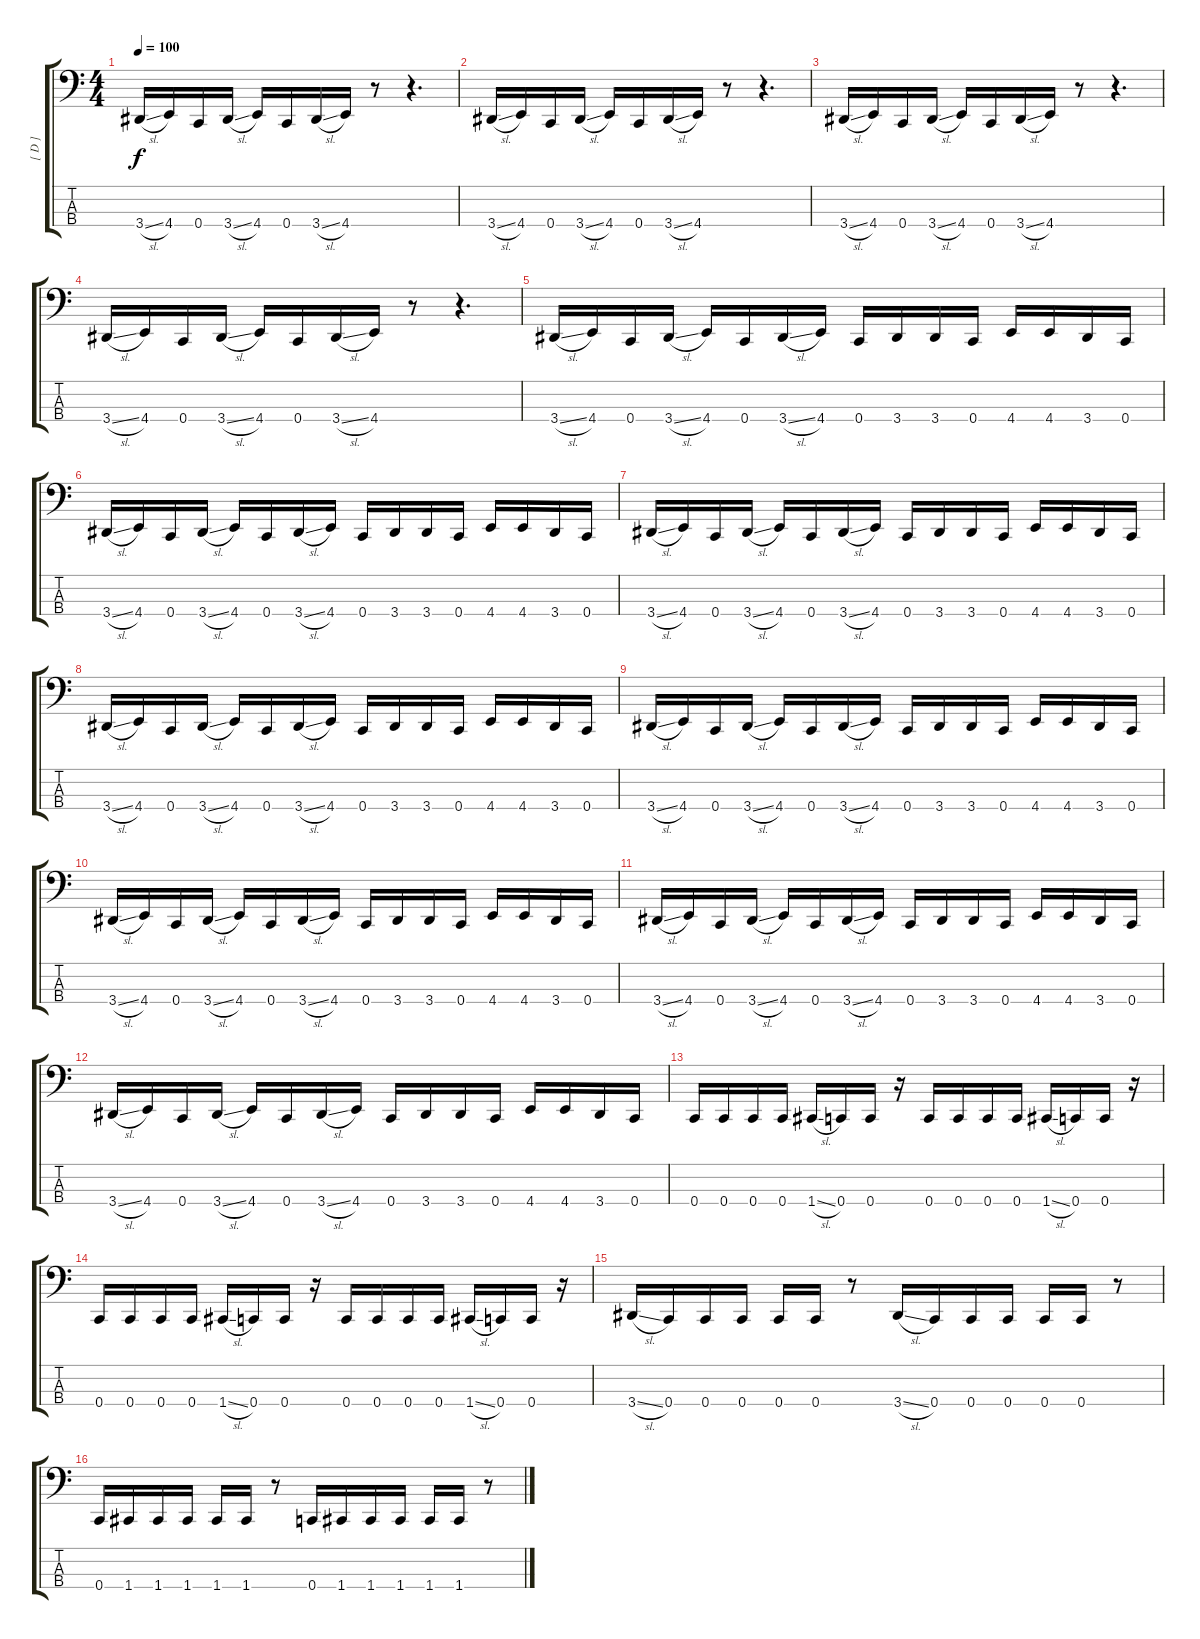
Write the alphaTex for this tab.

\track ("[ D ]" "[ D ]") {instrument electricbasspick}
\staff {score tabs}
\tuning (Eb2 Bb1 F1 C1) {hide}
\ts (4 4)
\tempo 100
\clef f4
\ks c
3.4{sl}.16{dy f instrument electricbasspick} 4.4.16 0.4.16 3.4{sl}.16 4.4.16 0.4.16 3.4{sl}.16 4.4.16 r.8 r.4{d} |
3.4{sl}.16 4.4.16 0.4.16 3.4{sl}.16 4.4.16 0.4.16 3.4{sl}.16 4.4.16 r.8 r.4{d} |
3.4{sl}.16 4.4.16 0.4.16 3.4{sl}.16 4.4.16 0.4.16 3.4{sl}.16 4.4.16 r.8 r.4{d} |
3.4{sl}.16 4.4.16 0.4.16 3.4{sl}.16 4.4.16 0.4.16 3.4{sl}.16 4.4.16 r.8 r.4{d} |
3.4{sl}.16 4.4.16 0.4.16 3.4{sl}.16 4.4.16 0.4.16 3.4{sl}.16 4.4.16 0.4.16 3.4.16 3.4.16 0.4.16 4.4.16 4.4.16 3.4.16 0.4.16 |
3.4{sl}.16 4.4.16 0.4.16 3.4{sl}.16 4.4.16 0.4.16 3.4{sl}.16 4.4.16 0.4.16 3.4.16 3.4.16 0.4.16 4.4.16 4.4.16 3.4.16 0.4.16 |
3.4{sl}.16 4.4.16 0.4.16 3.4{sl}.16 4.4.16 0.4.16 3.4{sl}.16 4.4.16 0.4.16 3.4.16 3.4.16 0.4.16 4.4.16 4.4.16 3.4.16 0.4.16 |
3.4{sl}.16 4.4.16 0.4.16 3.4{sl}.16 4.4.16 0.4.16 3.4{sl}.16 4.4.16 0.4.16 3.4.16 3.4.16 0.4.16 4.4.16 4.4.16 3.4.16 0.4.16 |
3.4{sl}.16 4.4.16 0.4.16 3.4{sl}.16 4.4.16 0.4.16 3.4{sl}.16 4.4.16 0.4.16 3.4.16 3.4.16 0.4.16 4.4.16 4.4.16 3.4.16 0.4.16 |
3.4{sl}.16 4.4.16 0.4.16 3.4{sl}.16 4.4.16 0.4.16 3.4{sl}.16 4.4.16 0.4.16 3.4.16 3.4.16 0.4.16 4.4.16 4.4.16 3.4.16 0.4.16 |
3.4{sl}.16 4.4.16 0.4.16 3.4{sl}.16 4.4.16 0.4.16 3.4{sl}.16 4.4.16 0.4.16 3.4.16 3.4.16 0.4.16 4.4.16 4.4.16 3.4.16 0.4.16 |
3.4{sl}.16 4.4.16 0.4.16 3.4{sl}.16 4.4.16 0.4.16 3.4{sl}.16 4.4.16 0.4.16 3.4.16 3.4.16 0.4.16 4.4.16 4.4.16 3.4.16 0.4.16 |
0.4.16 0.4.16 0.4.16 0.4.16 1.4{sl}.16 0.4.16 0.4.16 r.16 0.4.16 0.4.16 0.4.16 0.4.16 1.4{sl}.16 0.4.16 0.4.16 r.16 |
0.4.16 0.4.16 0.4.16 0.4.16 1.4{sl}.16 0.4.16 0.4.16 r.16 0.4.16 0.4.16 0.4.16 0.4.16 1.4{sl}.16 0.4.16 0.4.16 r.16 |
3.4{sl}.16 0.4.16 0.4.16 0.4.16 0.4.16 0.4.16 r.8 3.4{sl}.16 0.4.16 0.4.16 0.4.16 0.4.16 0.4.16 r.8 |
0.4.16 1.4.16 1.4.16 1.4.16 1.4.16 1.4.16 r.8 0.4.16 1.4.16 1.4.16 1.4.16 1.4.16 1.4.16 r.8
